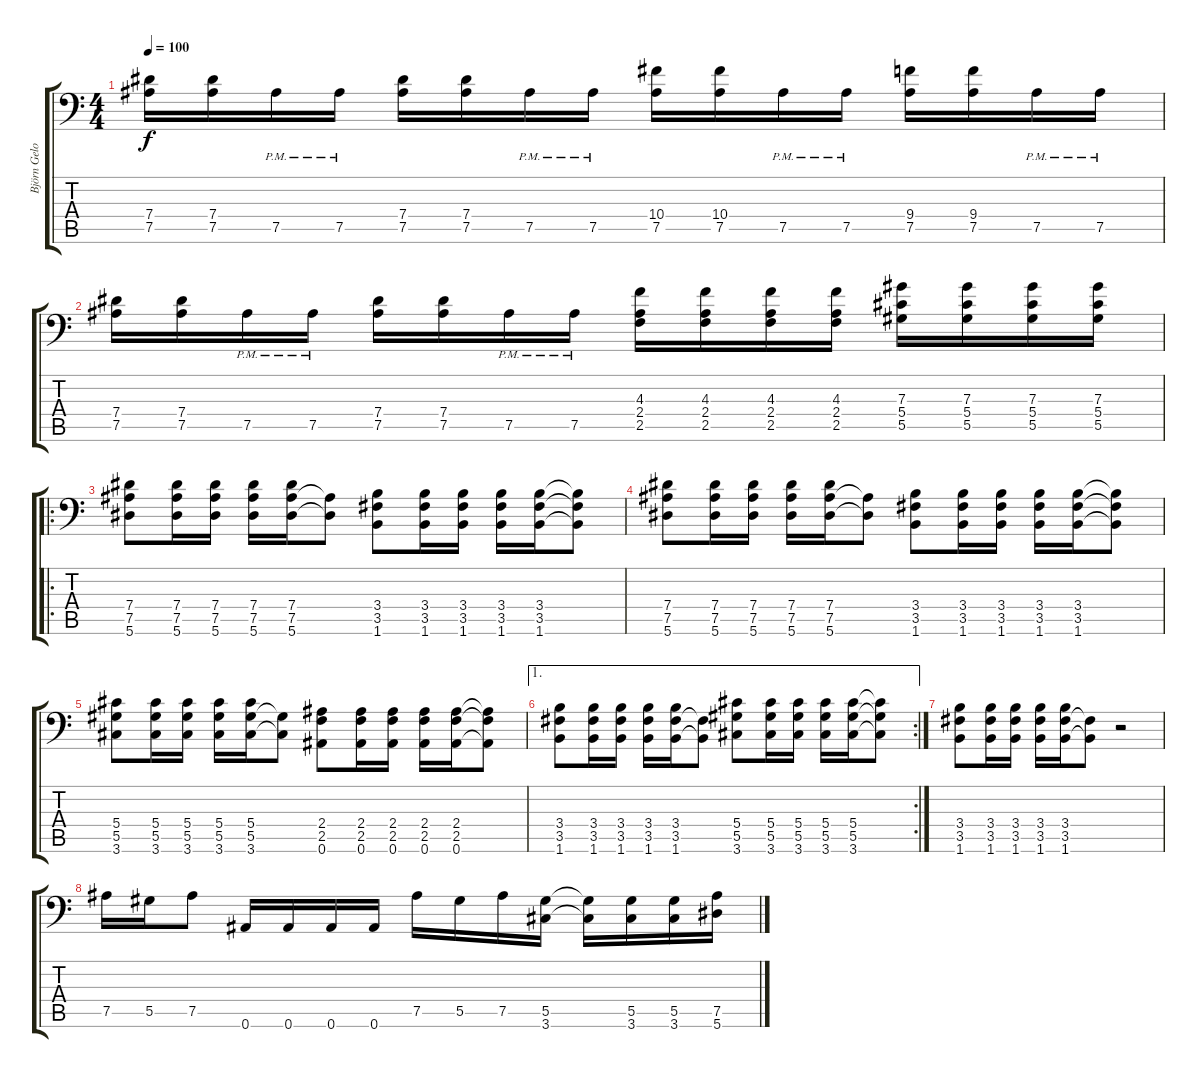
\track ("Björn Gelotte" "Björn Gelo") {instrument distortionguitar}
\staff {score tabs}
\tuning (Bb3 F3 Db3 Ab2 Eb2 Bb1) {hide}
\ts (4 4)
\tempo 100
\clef f4
\ks c
(7.4 7.5).16{dy f} (7.4 7.5).16 7.5{pm}.16 7.5{pm}.16 (7.4 7.5).16 (7.4 7.5).16 7.5{pm}.16 7.5{pm}.16 (10.4 7.5).16 (10.4 7.5).16 7.5{pm}.16 7.5{pm}.16 (9.4 7.5).16 (9.4 7.5).16 7.5{pm}.16 7.5{pm}.16 |
(7.4 7.5).16 (7.4 7.5).16 7.5{pm}.16 7.5{pm}.16 (7.4 7.5).16 (7.4 7.5).16 7.5{pm}.16 7.5{pm}.16 (4.3 2.4 2.5).16 (4.3 2.4 2.5).16 (4.3 2.4 2.5).16 (4.3 2.4 2.5).16 (7.3 5.4 5.5).16 (7.3 5.4 5.5).16 (7.3 5.4 5.5).16 (7.3 5.4 5.5).16 |
\ro
(7.4 7.5 5.6).8 (7.4 7.5 5.6).16 (7.4 7.5 5.6).16 (7.4 7.5 5.6).16 (7.4 7.5 5.6).16 (7.5{t} 5.6{t}).8 (3.4 3.5 1.6).8 (3.4 3.5 1.6).16 (3.4 3.5 1.6).16 (3.4 3.5 1.6).16 (3.4 3.5 1.6).16 (3.4{t} 3.5{t} 1.6{t}).8 |
(7.4 7.5 5.6).8 (7.4 7.5 5.6).16 (7.4 7.5 5.6).16 (7.4 7.5 5.6).16 (7.4 7.5 5.6).16 (7.5{t} 5.6{t}).8 (3.4 3.5 1.6).8 (3.4 3.5 1.6).16 (3.4 3.5 1.6).16 (3.4 3.5 1.6).16 (3.4 3.5 1.6).16 (3.4{t} 3.5{t} 1.6{t}).8 |
(5.4 5.5 3.6).8 (5.4 5.5 3.6).16 (5.4 5.5 3.6).16 (5.4 5.5 3.6).16 (5.4 5.5 3.6).16 (5.5{t} 3.6{t}).8 (2.4 2.5 0.6).8 (2.4 2.5 0.6).16 (2.4 2.5 0.6).16 (2.4 2.5 0.6).16 (2.4 2.5 0.6).16 (2.4{t} 2.5{t} 0.6{t}).8 |
\ae 1
\rc 2
(3.4 3.5 1.6).8 (3.4 3.5 1.6).16 (3.4 3.5 1.6).16 (3.4 3.5 1.6).16 (3.4 3.5 1.6).16 (3.5{t} 1.6{t}).8 (5.4 5.5 3.6).8 (5.4 5.5 3.6).16 (5.4 5.5 3.6).16 (5.4 5.5 3.6).16 (5.4 5.5 3.6).16 (5.4{t} 5.5{t} 3.6{t}).8 |
(3.4 3.5 1.6).8 (3.4 3.5 1.6).16 (3.4 3.5 1.6).16 (3.4 3.5 1.6).16 (3.4 3.5 1.6).16 (3.5{t} 1.6{t}).8 r.2 |
7.5.16 5.5.16 7.5.8 0.6.16 0.6.16 0.6.16 0.6.16 7.5.16 5.5.16 7.5.16 (5.5 3.6).16 (5.5{t} 3.6{t}).16 (5.5 3.6).16 (5.5 3.6).16 (7.5 5.6).16
